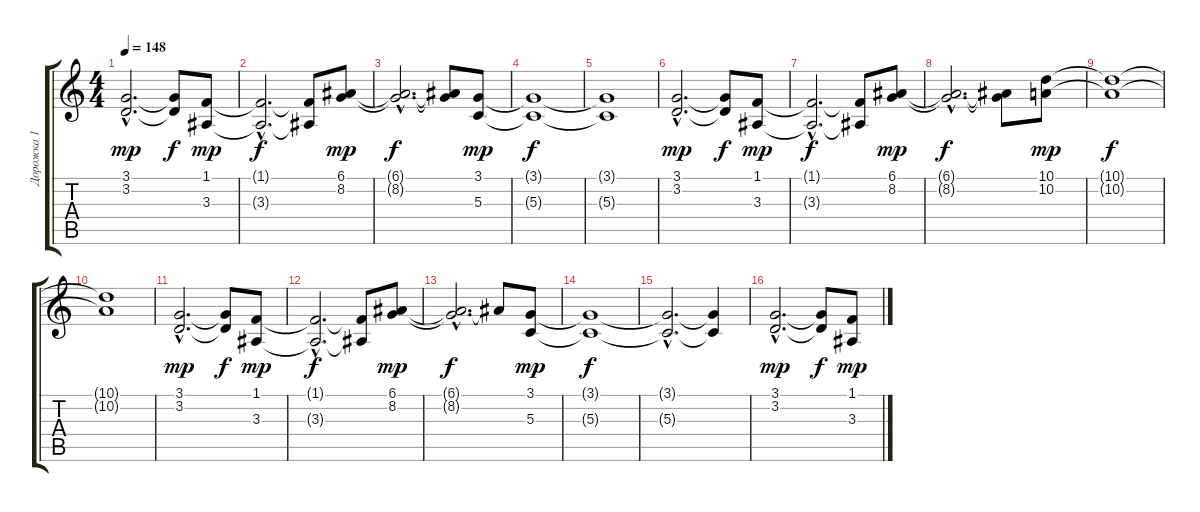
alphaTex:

\track ("Дорожка 1" "Дорожка 1") {instrument celesta}
\staff {score tabs}
\tuning (E4 B3 G3 D3 A2 E2) {hide}
\ts (4 4)
\tempo 148
\clef g2
\ks c
(3.1{hac} 3.2{hac}).2{d dy mp} (3.1{t} 3.2{t}).8{dy f} (1.1 3.3).8{dy mp} |
(1.1{hac t} 3.3{hac t}).2{d dy f} (1.1{t} 3.3{t}).8 (6.1 8.2).8{dy mp} |
(6.1{hac t} 8.2{hac t}).2{d dy f} (6.1{t} 8.2{t}).8 (3.1 5.3).8{dy mp} |
(3.1{t} 5.3{t}).1{dy f} |
(3.1{t} 5.3{t}).1 |
(3.1{hac} 3.2{hac}).2{d dy mp} (3.1{t} 3.2{t}).8{dy f} (1.1 3.3).8{dy mp} |
(1.1{hac t} 3.3{hac t}).2{d dy f} (1.1{t} 3.3{t}).8 (6.1 8.2).8{dy mp} |
(6.1{hac t} 8.2{hac t}).2{d dy f} (6.1{t} 8.2{t}).8 (10.1 10.2).8{dy mp} |
(10.1{t} 10.2{t}).1{dy f} |
(10.1{t} 10.2{t}).1 |
(3.1{hac} 3.2{hac}).2{d dy mp} (3.1{t} 3.2{t}).8{dy f} (1.1 3.3).8{dy mp} |
(1.1{hac t} 3.3{hac t}).2{d dy f} (1.1{t} 3.3{t}).8 (6.1 8.2).8{dy mp} |
(6.1{hac t} 8.2{hac t}).2{d dy f} 6.1{t}.8 (3.1 5.3).8{dy mp} |
(3.1{t} 5.3{t}).1{dy f} |
(3.1{hac t} 5.3{hac t}).2{d} (3.1{t} 5.3{t}).4 |
(3.1{hac} 3.2{hac}).2{d dy mp} (3.1{t} 3.2{t}).8{dy f} (1.1 3.3).8{dy mp}
